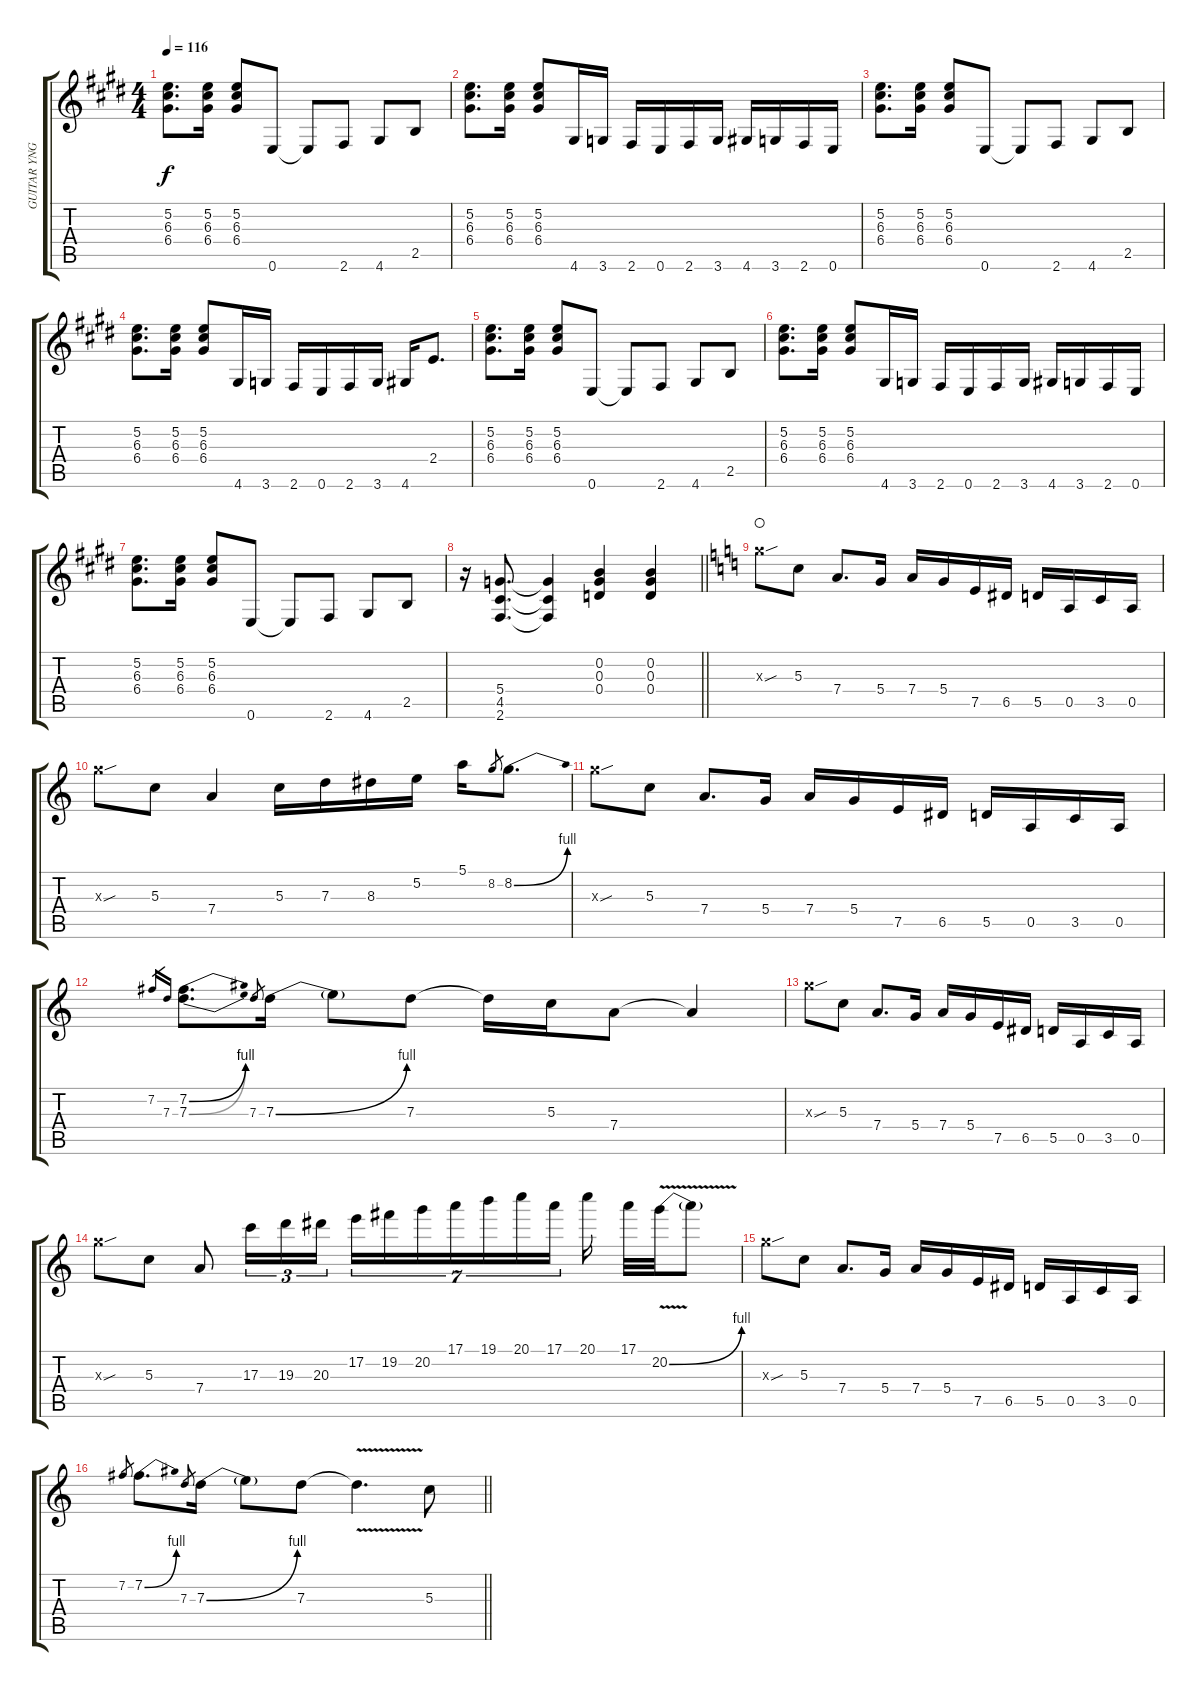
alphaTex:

\track ("GUITAR YNGWIE 2" "GUITAR YNG") {instrument distortionguitar}
\staff {score tabs}
\tuning (E4 B3 G3 D3 A2 E2) {hide}
\ts (4 4)
\tempo 116
\clef g2
\ks c#minor
(5.2 6.3 6.4).8{d dy f} (5.2 6.3 6.4).16 (5.2 6.3 6.4).8 0.6.8 0.6{t}.8 2.6.8 4.6.8 2.5.8 |
(5.2 6.3 6.4).8{d} (5.2 6.3 6.4).16 (5.2 6.3 6.4).8 4.6.16 3.6.16 2.6.16 0.6.16 2.6.16 3.6.16 4.6.16 3.6.16 2.6.16 0.6.16 |
(5.2 6.3 6.4).8{d} (5.2 6.3 6.4).16 (5.2 6.3 6.4).8 0.6.8 0.6{t}.8 2.6.8 4.6.8 2.5.8 |
(5.2 6.3 6.4).8{d} (5.2 6.3 6.4).16 (5.2 6.3 6.4).8 4.6.16 3.6.16 2.6.16 0.6.16 2.6.16 3.6.16 4.6.16 2.4.8{d} |
(5.2 6.3 6.4).8{d} (5.2 6.3 6.4).16 (5.2 6.3 6.4).8 0.6.8 0.6{t}.8 2.6.8 4.6.8 2.5.8 |
(5.2 6.3 6.4).8{d} (5.2 6.3 6.4).16 (5.2 6.3 6.4).8 4.6.16 3.6.16 2.6.16 0.6.16 2.6.16 3.6.16 4.6.16 3.6.16 2.6.16 0.6.16 |
(5.2 6.3 6.4).8{d} (5.2 6.3 6.4).16 (5.2 6.3 6.4).8 0.6.8 0.6{t}.8 2.6.8 4.6.8 2.5.8 |
\barLineRight lightlight
r.16 (5.4 4.5 2.6).8{d} (5.4{t} 4.5{t} 2.6{t}).4 (0.2 0.3 0.4).4 (0.2 0.3 0.4).4 |
\ks c
12.3{sou x}.8{waho} 5.3.8 7.4.8{d} 5.4.16 7.4.16 5.4.16 7.5.16 6.5.16 5.5.16 0.5.16 3.5.16 0.5.16 |
12.3{sou x}.8 5.3.8 7.4.4 5.3.16 7.3.16 8.3.16 5.2.16 5.1.16 8.2.8{gr} 8.2{be (bend 0 0 60 4)}.8{d} |
12.3{sou x}.8 5.3.8 7.4.8{d} 5.4.16 7.4.16 5.4.16 7.5.16 6.5.16 5.5.16 0.5.16 3.5.16 0.5.16 |
7.2.16{gr} 7.3.16{gr} (7.2{be (bend 0 0 60 4)} 7.3{be (bend 0 0 60 4)}).8{d} 7.3.8{gr} 7.3{be (bend 0 0 60 4)}.16 7.3{t}.8 7.3.8 7.3{t}.16 5.3.16 7.4.8 7.4{t}.4 |
12.3{sou x}.8 5.3.8 7.4.8{d} 5.4.16 7.4.16 5.4.16 7.5.16 6.5.16 5.5.16 0.5.16 3.5.16 0.5.16 |
12.3{sou x}.8 5.3.8 7.4.8 17.3.16{tu (3 2)} 19.3.16{tu (3 2)} 20.3.16{tu (3 2)} 17.2.16{tu (7 4)} 19.2.16{tu (7 4)} 20.2.16{tu (7 4)} 17.1.16{tu (7 4)} 19.1.16{tu (7 4)} 20.1.16{tu (7 4)} 17.1.16{tu (7 4)} 20.1.16 17.1.32 20.2{be (bend 0 0 60 4) v}.32 20.2{t}.8 |
12.3{sou x}.8 5.3.8 7.4.8{d} 5.4.16 7.4.16 5.4.16 7.5.16 6.5.16 5.5.16 0.5.16 3.5.16 0.5.16 |
\barLineRight lightlight
7.2.8{gr} 7.2{be (bend 0 0 60 4)}.8{d} 7.3.8{gr} 7.3{be (bend 0 0 60 4)}.16 7.3{t}.8 7.3.8 7.3{v t}.4{d} 5.3.8
